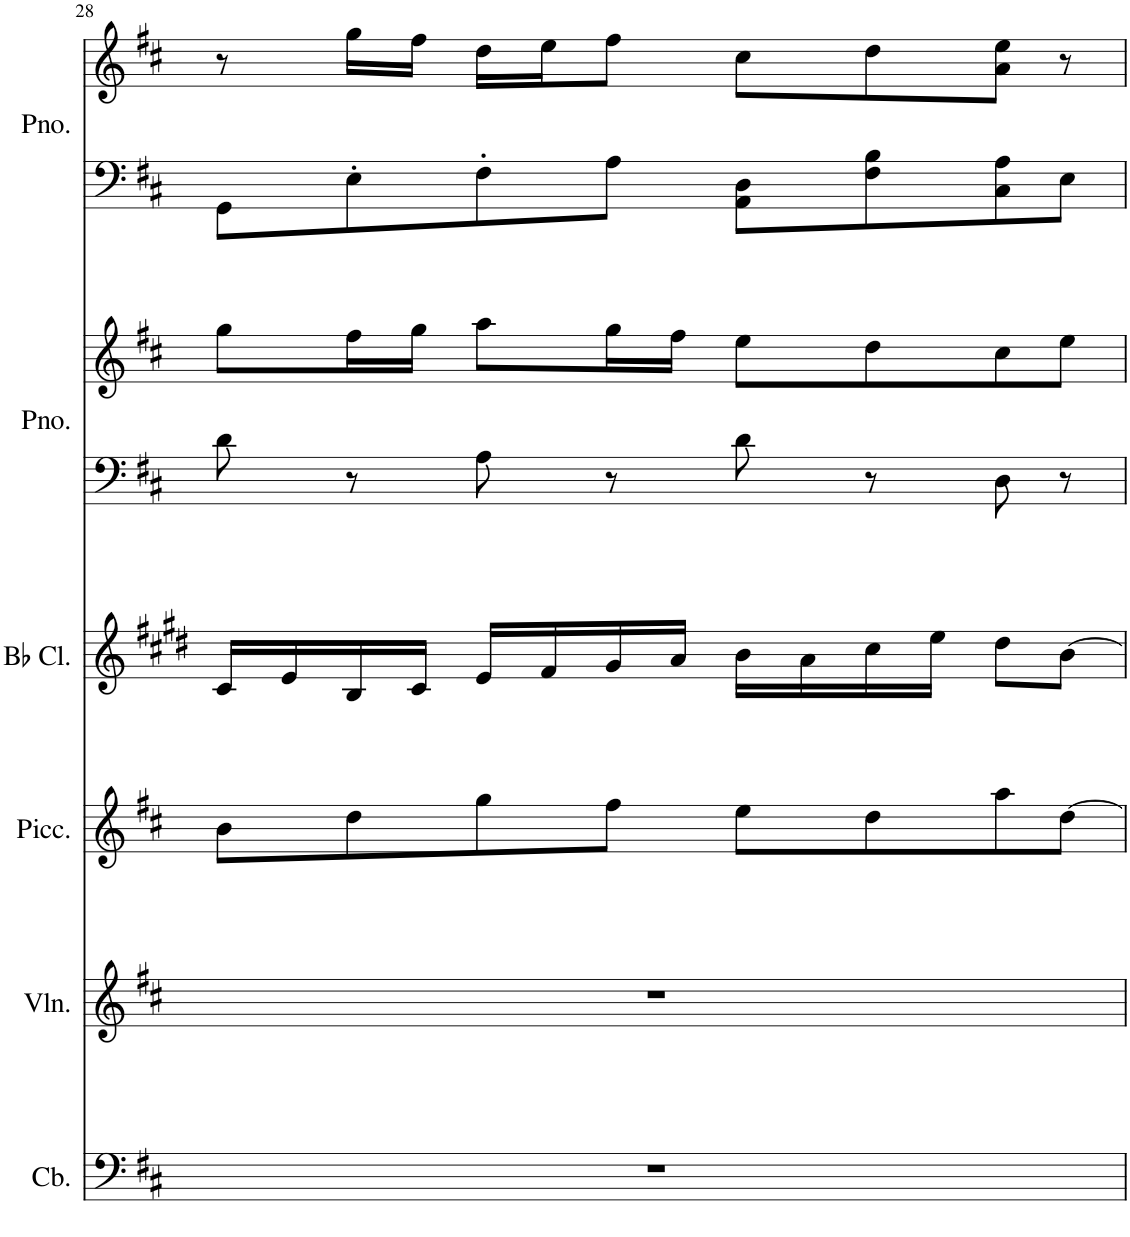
**kern	**kern	**kern	**kern	**kern	**kern	**kern	**kern
*part6	*part5	*part4	*part3	*part2	*part2	*part1	*part1
*staff8	*staff7	*staff6	*staff5	*staff4	*staff3	*staff2	*staff1
*I"Contrabass	*I"Violin	*I"Piccolo	*I"Bb Clarinet	*I"Piano	*	*I"Piano	*
*I'Cb.	*I'Vln.	*I'Picc.	*I'Bb Cl.	*I'Pno.	*	*I'Pno.	*
!!LO:PB:g=z
*clefF4	*clefG2	*clefG2	*clefG2	*clefF4	*clefG2	*clefF4	*clefG2
*Trd7c12	*	*Trd-7c-12	*Trd1c2	*	*	*	*
*k[f#c#]	*k[f#c#]	*k[f#c#]	*k[f#c#g#d#]	*k[f#c#]	*k[f#c#]	*k[f#c#]	*k[f#c#]
*M4/4	*M4/4	*M4/4	*M4/4	*M4/4	*M4/4	*M4/4	*M4/4
=28	=28	=28	=28	=28	=28	=28	=28
1r	1r	8b\L	16c#/LL	8d\	8gg\L	8GG\L	8r
.	.	.	16e/	.	.	.	.
.	.	8dd\	16B/	8r	16ff#\L	8E'\	16gg\LL
.	.	.	16c#/JJ	.	16gg\JJ	.	16ff#\JJ
.	.	8gg\	16e/LL	8A\	8aa\L	8F#'\	16dd\LL
.	.	.	16f#/	.	.	.	16ee\J
.	.	8ff#\J	16g#/	8r	16gg\L	8A\J	8ff#\J
.	.	.	16a/JJ	.	16ff#\JJ	.	.
.	.	8ee\L	16b\LL	8d\	8ee\L	8AA\ 8D\L	8cc#\L
.	.	.	16a\	.	.	.	.
.	.	8dd\	16cc#\	8r	8dd\	8F#\ 8B\	8dd\
.	.	.	16ee\JJ	.	.	.	.
.	.	8aa\	8dd#\L	8D\	8cc#\	8C#\ 8A\	8a\ 8ee\J
.	.	[8dd\J	[8b\J	8r	8ee\J	8E\J	8r
=	=	=	=	=	=	=	=
*-	*-	*-	*-	*-	*-	*-	*-
